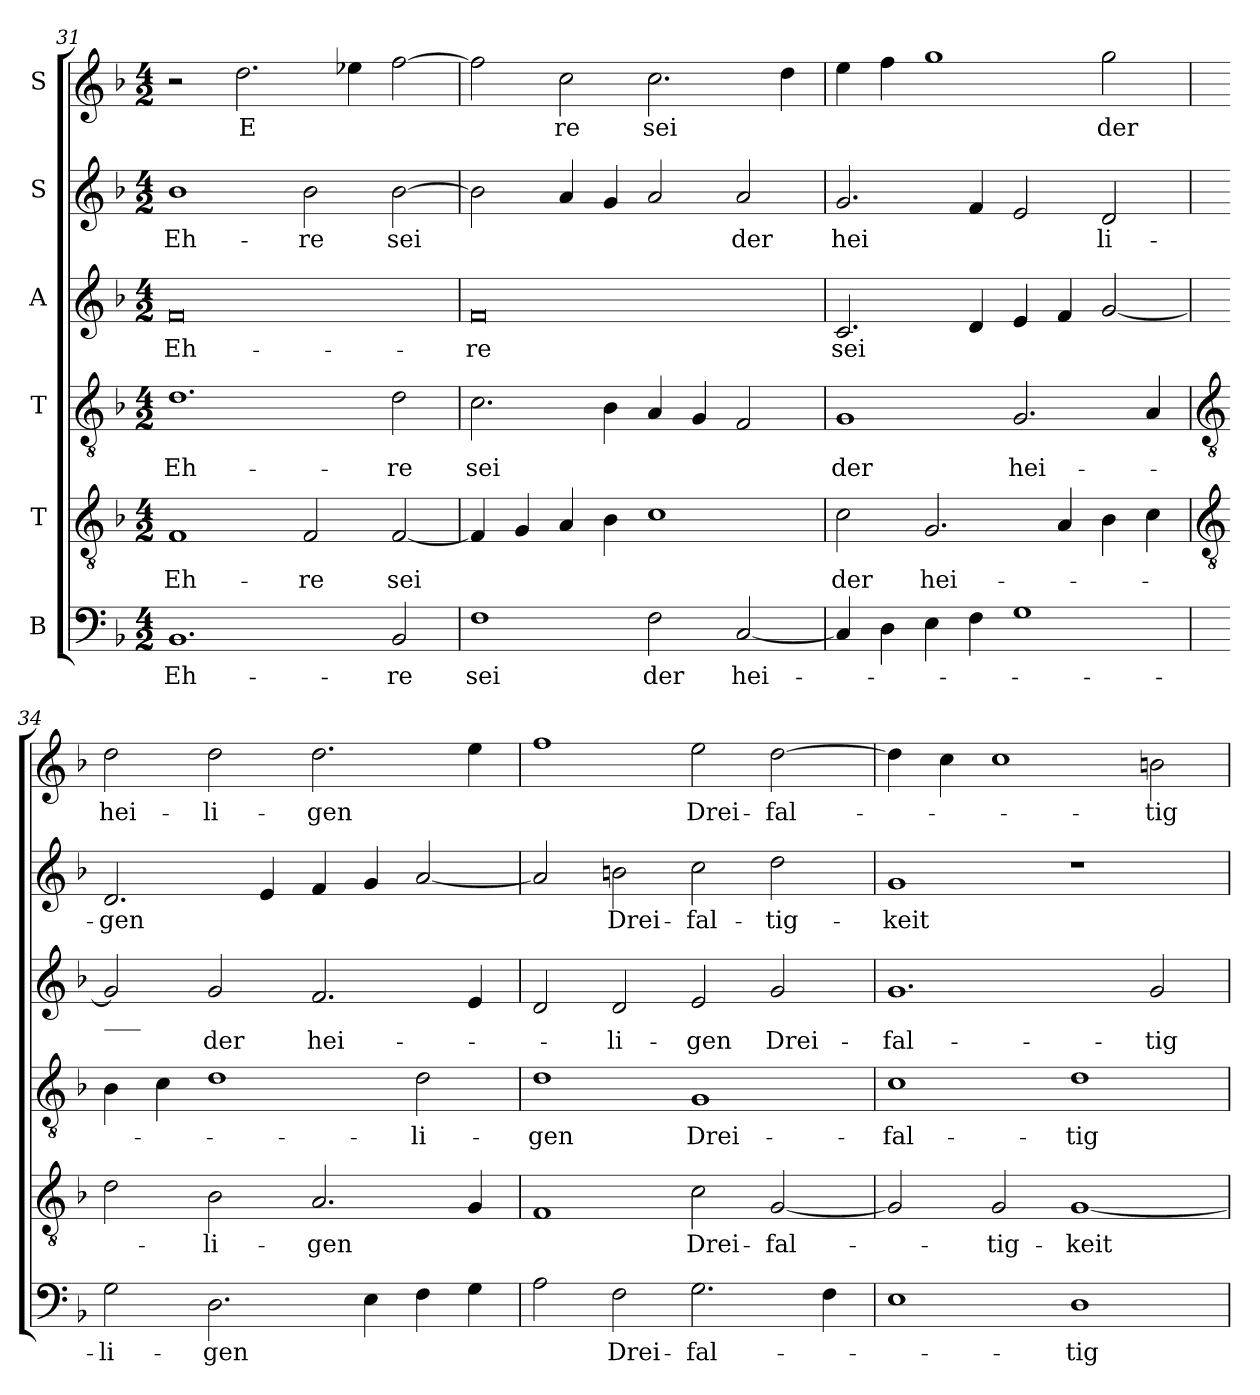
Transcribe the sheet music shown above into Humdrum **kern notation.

**kern	**text	**kern	**text	**kern	**text	**kern	**text	**kern	**text	**kern	**text
*part6	*part6	*part5	*part5	*part4	*part4	*part3	*part3	*part2	*part2	*part1	*part1
*staff6	*staff6	*staff5	*staff5	*staff4	*staff4	*staff3	*staff3	*staff2	*staff2	*staff1	*staff1
*I"B	*	*I"T	*	*I"T	*	*I"A	*	*I"S	*	*I"S	*
*clefF4	*	*clefGv2	*	*clefGv2	*	*clefG2	*	*clefG2	*	*clefG2	*
*k[b-]	*	*k[b-]	*	*k[b-]	*	*k[b-]	*	*k[b-]	*	*k[b-]	*
*F:	*	*F:	*	*F:	*	*F:	*	*F:	*	*F:	*
*M4/2	*	*M4/2	*	*M4/2	*	*M4/2	*	*M4/2	*	*M4/2	*
=31	=31	=31	=31	=31	=31	=31	=31	=31	=31	=31	=31
!	!LO:LY:b	!	!LO:LY:b	!	!LO:LY:b	!	!LO:LY:b	!	!LO:LY:b	!	!
1.BB-	Eh-	1F	Eh-	1.d	Eh-	0f	Eh-	1b-	Eh-	2r	.
!	!	!	!	!	!	!	!	!	!	!	!LO:LY:b
.	.	.	.	.	.	.	.	.	.	2.dd	E
!	!	!	!LO:LY:b	!	!	!	!	!	!LO:LY:b	!	!
.	.	2F	-re	.	.	.	.	2b-	-re	.	.
.	.	.	.	.	.	.	.	.	.	4ee-X	.
!	!LO:LY:b	!	!LO:LY:b	!	!LO:LY:b	!	!	!	!LO:LY:b	!	!
2BB-	-re	[2F	sei	2d	-re	.	.	[2b-	sei	[2ff	.
=32	=32	=32	=32	=32	=32	=32	=32	=32	=32	=32	=32
!	!LO:LY:b	!	!	!	!LO:LY:b	!	!LO:LY:b	!	!	!	!
1F	sei	4F]	.	2.c	sei	0f	-re	2b-]	.	2ff]	.
.	.	4G	.	.	.	.	.	.	.	.	.
!	!	!	!	!	!	!	!	!	!	!	!LO:LY:b
.	.	4A	.	.	.	.	.	4a	.	2cc	re
.	.	4B-	.	4B-	.	.	.	4g	.	.	.
!	!LO:LY:b	!	!	!	!	!	!	!	!	!	!LO:LY:b
2F	der	1c	.	4A	.	.	.	2a	.	2.cc	sei
.	.	.	.	4G	.	.	.	.	.	.	.
!	!LO:LY:b	!	!	!	!	!	!	!	!LO:LY:b	!	!
[2C	hei-	.	.	2F	.	.	.	2a	der	.	.
.	.	.	.	.	.	.	.	.	.	4dd	.
=33	=33	=33	=33	=33	=33	=33	=33	=33	=33	=33	=33
!	!	!	!LO:LY:b	!	!LO:LY:b	!	!LO:LY:b	!	!LO:LY:b	!	!
4C]	.	2c	der	1G	der	2.c	sei	2.g	hei	4ee	.
4D	.	.	.	.	.	.	.	.	.	4ff	.
!	!	!	!LO:LY:b	!	!	!	!	!	!	!	!
4E	.	2.G	hei-	.	.	.	.	.	.	1gg	.
4F	.	.	.	.	.	4d	.	4f	.	.	.
!	!	!	!	!	!LO:LY:b	!	!	!	!	!	!
1G	.	.	.	2.G	hei-	4e	.	2e	.	.	.
.	.	4A	.	.	.	4f	.	.	.	.	.
!	!	!	!	!	!	!	!	!	!LO:LY:b	!	!LO:LY:b
.	.	4B-	.	.	.	[2g	.	2d	li-	2gg	der
.	.	4c	.	4A	.	.	.	.	.	.	.
!!LO:LB:g=z
=34	=34	=34	=34	=34	=34	=34	=34	=34	=34	=34	=34
*	*	*clefGv2	*	*clefGv2	*	*	*	*	*	*	*
!	!	!	!	!	!	!LO:TX:b:t=___	!	!	!	!	!
!	!LO:LY:b	!	!	!	!	!	!	!	!LO:LY:b	!	!LO:LY:b
2G	-li-	2d	.	4B-	.	2g]	.	2.d	-gen	2dd	hei-
.	.	.	.	4c	.	.	.	.	.	.	.
!	!LO:LY:b	!	!LO:LY:b	!	!	!	!LO:LY:b	!	!	!	!LO:LY:b
2.D	-gen	2B-	-li-	1d	.	2g	der	.	.	2dd	-li-
.	.	.	.	.	.	.	.	4e	.	.	.
!	!	!	!LO:LY:b	!	!	!	!LO:LY:b	!	!	!	!LO:LY:b
.	.	2.A	-gen	.	.	2.f	hei-	4f	.	2.dd	-gen
4E	.	.	.	.	.	.	.	4g	.	.	.
!	!	!	!	!	!LO:LY:b	!	!	!	!	!	!
4F	.	.	.	2d	-li-	.	.	[2a	.	.	.
4G	.	4G	.	.	.	4e	.	.	.	4ee	.
=35	=35	=35	=35	=35	=35	=35	=35	=35	=35	=35	=35
!	!	!	!	!	!LO:LY:b	!	!	!	!	!	!
2A	.	1F	.	1d	-gen	2d	.	2a]	.	1ff	.
!	!LO:LY:b	!	!	!	!	!	!LO:LY:b	!	!LO:LY:b	!	!
2F	Drei-	.	.	.	.	2d	-li-	2bn	Drei-	.	.
!	!LO:LY:b	!	!LO:LY:b	!	!LO:LY:b	!	!LO:LY:b	!	!LO:LY:b	!	!LO:LY:b
2.G	-fal-	2c	Drei-	1G	Drei-	2e	-gen	2cc	-fal-	2ee	Drei-
!	!	!	!LO:LY:b	!	!	!	!LO:LY:b	!	!LO:LY:b	!	!LO:LY:b
.	.	[2G	-fal-	.	.	2g	Drei-	2dd	-tig-	[2dd	-fal-
4F	.	.	.	.	.	.	.	.	.	.	.
=36	=36	=36	=36	=36	=36	=36	=36	=36	=36	=36	=36
!	!	!	!	!	!LO:LY:b	!	!LO:LY:b	!	!LO:LY:b	!	!
1E	.	2G]	.	1c	-fal-	1.g	-fal-	1g	-keit	4dd]	.
.	.	.	.	.	.	.	.	.	.	4cc	.
!	!	!	!LO:LY:b	!	!	!	!	!	!	!	!
.	.	2G	-tig-	.	.	.	.	.	.	1cc	.
!	!LO:LY:b	!	!LO:LY:b	!	!LO:LY:b	!	!	!	!	!	!
1D	-tig-	[1G	-keit	1d	-tig-	.	.	1r	.	.	.
!	!	!	!	!	!	!	!LO:LY:b	!	!	!	!LO:LY:b
.	.	.	.	.	.	2g	-tig-	.	.	2bn	-tig-
=	=	=	=	=	=	=	=	=	=	=	=
*-	*-	*-	*-	*-	*-	*-	*-	*-	*-	*-	*-
